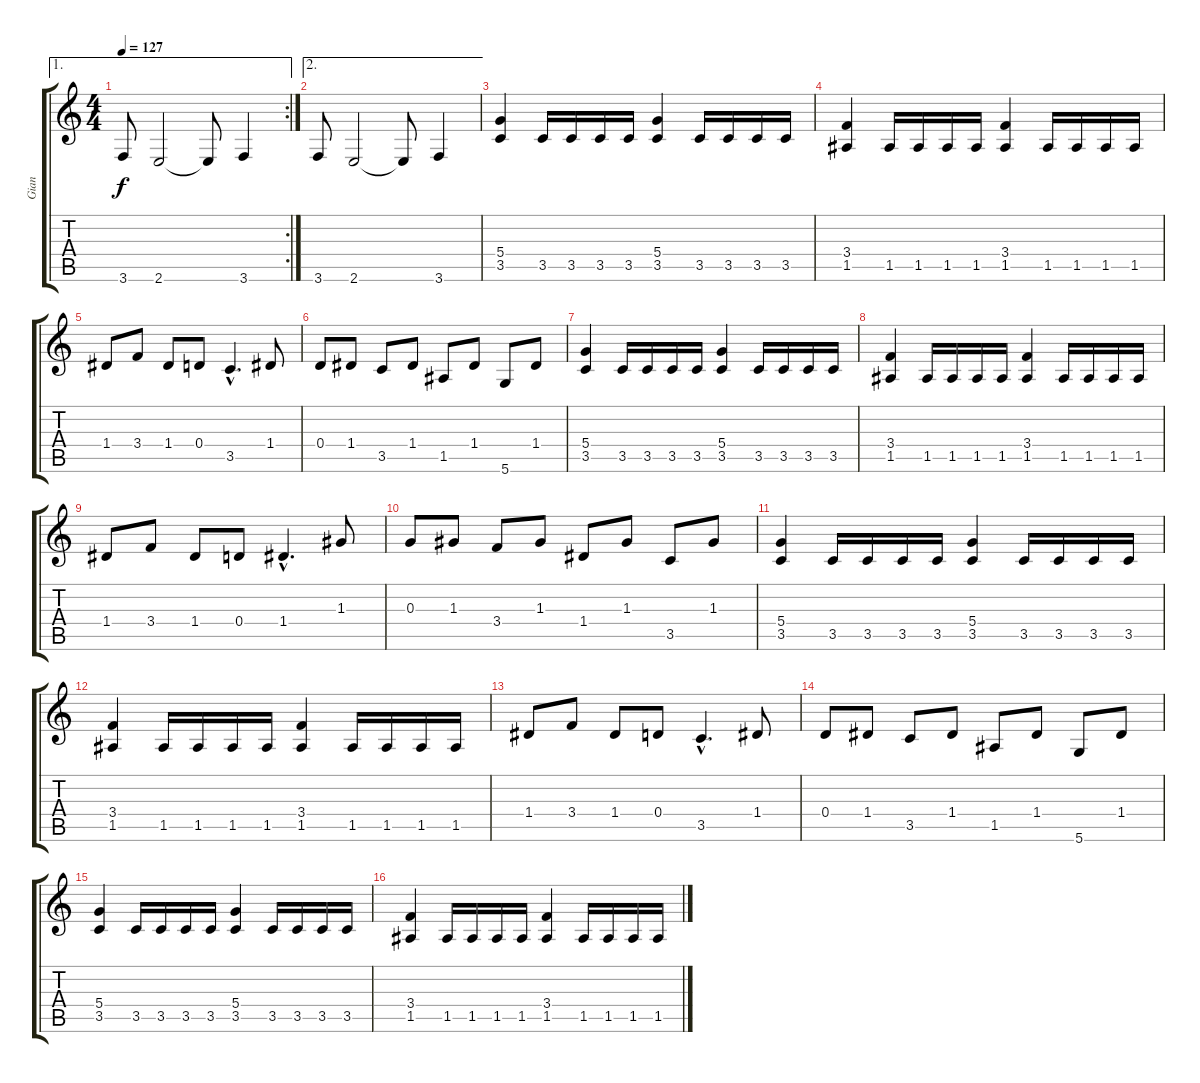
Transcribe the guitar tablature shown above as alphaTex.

\track ("Gian" "Gian") {instrument distortionguitar}
\staff {score tabs}
\tuning (E4 B3 G3 D3 A2 D2) {hide}
\ae 1
\rc 2
\ts (4 4)
\tempo 127
\clef g2
\ks c
3.6.8{dy f} 2.6.2 2.6{t}.8 3.6.4 |
\ae 2
3.6.8 2.6.2 2.6{t}.8 3.6.4 |
(5.4 3.5).4 3.5.16 3.5.16 3.5.16 3.5.16 (5.4 3.5).4 3.5.16 3.5.16 3.5.16 3.5.16 |
(3.4 1.5).4 1.5.16 1.5.16 1.5.16 1.5.16 (3.4 1.5).4 1.5.16 1.5.16 1.5.16 1.5.16 |
1.4.8 3.4.8 1.4.8 0.4.8 3.5{hac}.4{d} 1.4.8 |
0.4.8 1.4.8 3.5.8 1.4.8 1.5.8 1.4.8 5.6.8 1.4.8 |
(5.4 3.5).4 3.5.16 3.5.16 3.5.16 3.5.16 (5.4 3.5).4 3.5.16 3.5.16 3.5.16 3.5.16 |
(3.4 1.5).4 1.5.16 1.5.16 1.5.16 1.5.16 (3.4 1.5).4 1.5.16 1.5.16 1.5.16 1.5.16 |
1.4.8 3.4.8 1.4.8 0.4.8 1.4{hac}.4{d} 1.3.8 |
0.3.8 1.3.8 3.4.8 1.3.8 1.4.8 1.3.8 3.5.8 1.3.8 |
(5.4 3.5).4 3.5.16 3.5.16 3.5.16 3.5.16 (5.4 3.5).4 3.5.16 3.5.16 3.5.16 3.5.16 |
(3.4 1.5).4 1.5.16 1.5.16 1.5.16 1.5.16 (3.4 1.5).4 1.5.16 1.5.16 1.5.16 1.5.16 |
1.4.8 3.4.8 1.4.8 0.4.8 3.5{hac}.4{d} 1.4.8 |
0.4.8 1.4.8 3.5.8 1.4.8 1.5.8 1.4.8 5.6.8 1.4.8 |
(5.4 3.5).4 3.5.16 3.5.16 3.5.16 3.5.16 (5.4 3.5).4 3.5.16 3.5.16 3.5.16 3.5.16 |
(3.4 1.5).4 1.5.16 1.5.16 1.5.16 1.5.16 (3.4 1.5).4 1.5.16 1.5.16 1.5.16 1.5.16
